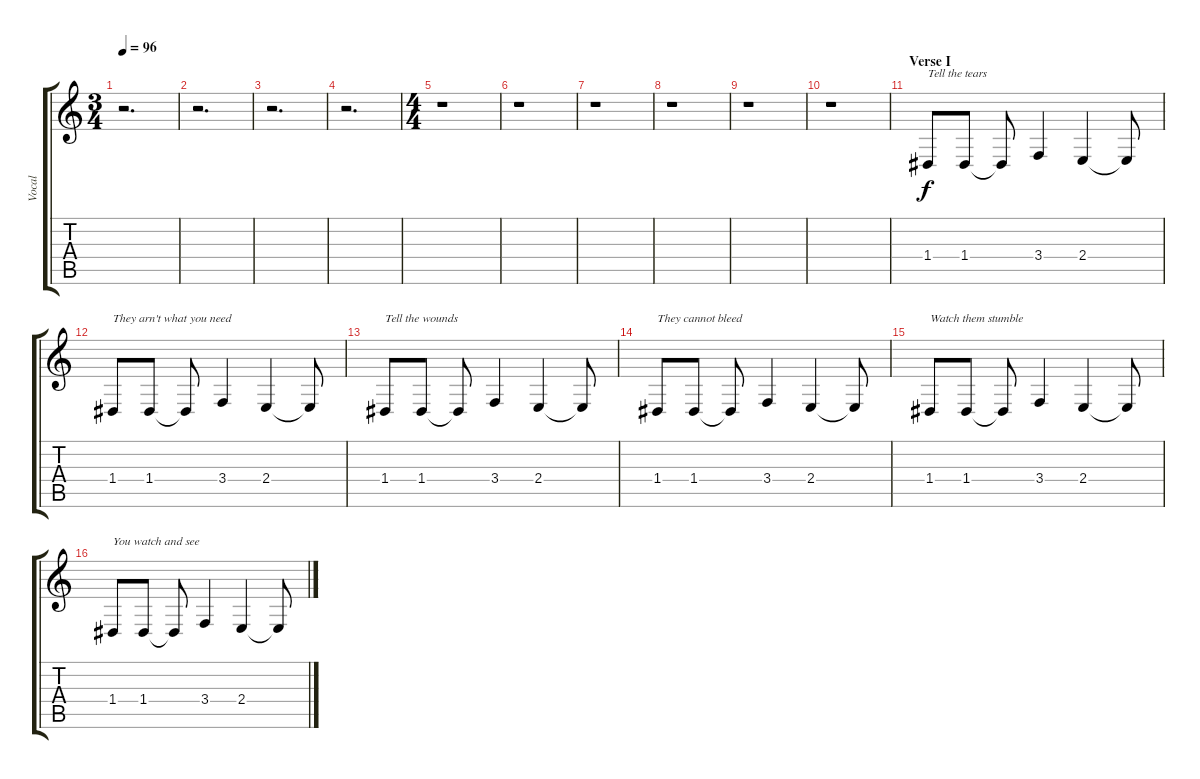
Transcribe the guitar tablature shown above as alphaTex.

\track ("Vocal" "Vocal") {instrument reedorgan}
\staff {score tabs}
\tuning (E4 B3 G3 D3 A2 D2) {hide}
\ts (3 4)
\tempo 96
\clef g2
\ks c
r.2{d dy f instrument reedorgan} |
\section ("" "")
r.2{d} |
r.2{d} |
r.2{d} |
\ts (4 4)
r.1 |
r.1 |
\section ("" "")
r.1 |
r.1 |
r.1 |
r.1 |
\section ("" "Verse I")
1.4.8{txt "Tell the tears"} 1.4.8 1.4{t}.8 3.4.4 2.4.4 2.4{t}.8 |
1.4.8{txt "They arn't what you need"} 1.4.8 1.4{t}.8 3.4.4 2.4.4 2.4{t}.8 |
1.4.8{txt "Tell the wounds"} 1.4.8 1.4{t}.8 3.4.4 2.4.4 2.4{t}.8 |
1.4.8{txt "They cannot bleed"} 1.4.8 1.4{t}.8 3.4.4 2.4.4 2.4{t}.8 |
1.4.8{txt "Watch them stumble"} 1.4.8 1.4{t}.8 3.4.4 2.4.4 2.4{t}.8 |
1.4.8{txt "You watch and see"} 1.4.8 1.4{t}.8 3.4.4 2.4.4 2.4{t}.8
